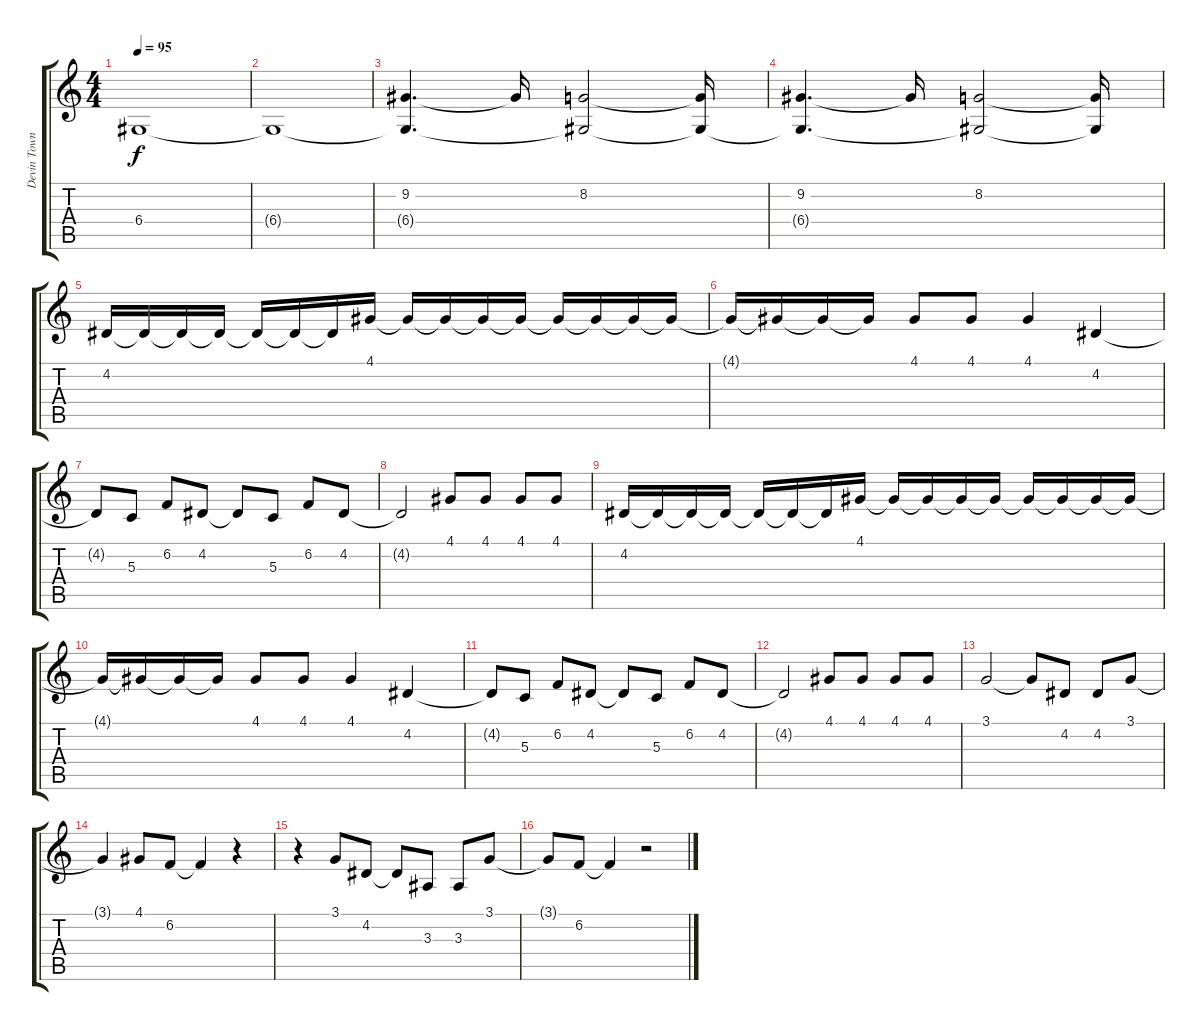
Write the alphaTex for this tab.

\track ("Devin Townsend (Vocals)" "Devin Town") {instrument bassoon}
\staff {score tabs}
\tuning (E4 B3 G3 D3 A2 E2) {hide}
\ts (4 4)
\tempo 95
\clef g2
\ks c
6.4.1{dy f} |
6.4{t}.1 |
(9.2 6.4{t}).4{d} 9.2{t}.16 (8.2 6.4{t}).2 (8.2{t} 6.4{t}).16 |
(9.2 6.4{t}).4{d} 9.2{t}.16 (8.2 6.4{t}).2 (8.2{t} 6.4{t}).16 |
4.2.16 4.2{t}.16 4.2{t}.16 4.2{t}.16 4.2{t}.16 4.2{t}.16 4.2{t}.16 4.1.16 4.1{t}.16 4.1{t}.16 4.1{t}.16 4.1{t}.16 4.1{t}.16 4.1{t}.16 4.1{t}.16 4.1{t}.16 |
4.1{t}.16 4.1{t}.16 4.1{t}.16 4.1{t}.16 4.1.8 4.1.8 4.1.4 4.2.4 |
4.2{t}.8 5.3.8 6.2.8 4.2.8 4.2{t}.8 5.3.8 6.2.8 4.2.8 |
4.2{t}.2 4.1.8 4.1.8 4.1.8 4.1.8 |
4.2.16 4.2{t}.16 4.2{t}.16 4.2{t}.16 4.2{t}.16 4.2{t}.16 4.2{t}.16 4.1.16 4.1{t}.16 4.1{t}.16 4.1{t}.16 4.1{t}.16 4.1{t}.16 4.1{t}.16 4.1{t}.16 4.1{t}.16 |
4.1{t}.16 4.1{t}.16 4.1{t}.16 4.1{t}.16 4.1.8 4.1.8 4.1.4 4.2.4 |
4.2{t}.8 5.3.8 6.2.8 4.2.8 4.2{t}.8 5.3.8 6.2.8 4.2.8 |
4.2{t}.2 4.1.8 4.1.8 4.1.8 4.1.8 |
3.1.2 3.1{t}.8 4.2.8 4.2.8 3.1.8 |
3.1{t}.4 4.1.8 6.2.8 6.2{t}.4 r.4 |
r.4 3.1.8 4.2.8 4.2{t}.8 3.3.8 3.3.8 3.1.8 |
3.1{t}.8 6.2.8 6.2{t}.4 r.2
